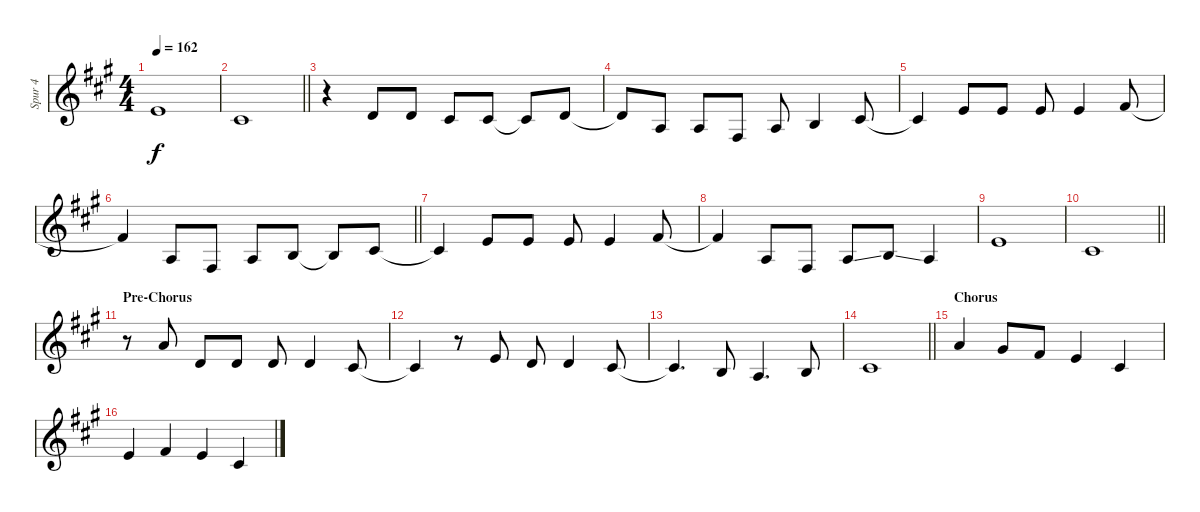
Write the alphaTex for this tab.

\track ("Spur 4" "Spur 4") {instrument lead6voice}
\staff {score}
\tuning (E4 B3 G3 D3 A2 E2) {hide}
\ts (4 4)
\tempo 162
\clef g2
\ks a
0.1.1{dy f} |
\barLineRight lightlight
2.2.1 |
r.4 3.2.8 3.2.8 2.2.8 2.2.8 2.2{t}.8 3.2.8 |
3.2{t}.8 2.3.8 2.3.8 4.4.8 2.3.8 4.3.4 6.3.8 |
6.3{t}.4 0.1.8 0.1.8 0.1.8 0.1.4 2.1.8 |
\barLineRight lightlight
2.1{t}.4 2.3.8 4.4.8 2.3.8 4.3.8 4.3{t}.8 2.2.8 |
\section ("" "")
2.2{t}.4 0.1.8 0.1.8 0.1.8 0.1.4 2.1.8 |
2.1{t}.4 2.3.8 4.4.8 2.3{ss}.8 4.3{ss}.8 2.3.4 |
0.1.1 |
\barLineRight lightlight
2.2.1 |
\section ("" "Pre-Chorus")
r.8 5.1.8 3.2.8 3.2.8 3.2.8 3.2.4 2.2.8 |
2.2{t}.4 r.8 0.1.8 3.2.8 3.2.4 2.2.8 |
2.2{t}.4{d} 0.2.8 2.3.4{d} 0.2.8 |
\barLineRight lightlight
2.2.1 |
\section ("" "Chorus")
5.1.4 4.1.8 2.1.8 0.1.4 2.2.4 |
0.1.4 2.1.4 0.1.4 2.2.4
